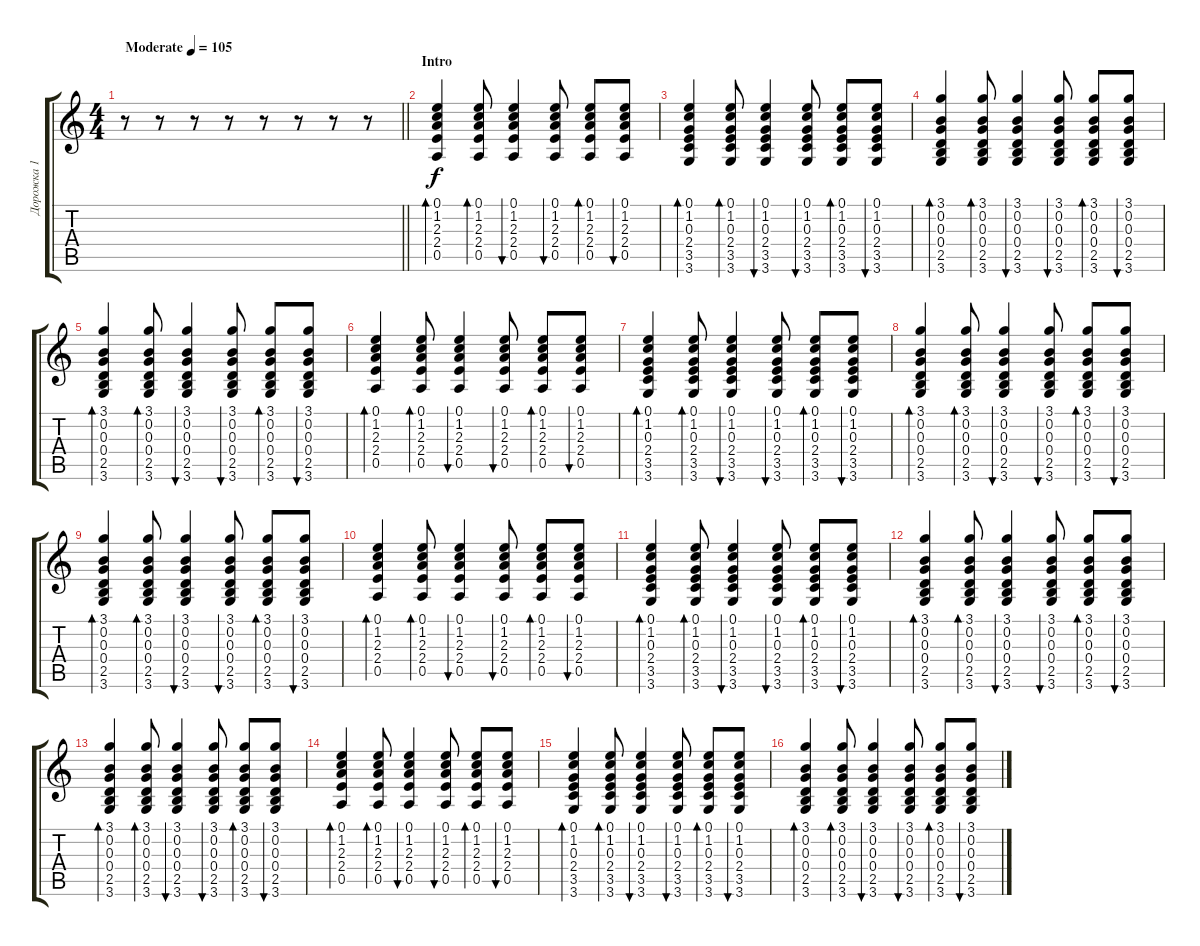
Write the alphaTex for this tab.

\track ("Дорожка 1" "Дорожка 1") {instrument acousticguitarsteel}
\staff {score tabs}
\tuning (E4 B3 G3 D3 A2 E2) {hide}
\ts (4 4)
\tempo (105 "Moderate")
\clef g2
\barLineRight lightlight
\ks c
r.8{dy f instrument acousticguitarsteel} r.8 r.8 r.8 r.8 r.8 r.8 r.8 |
\section ("" "Intro")
(0.1 1.2 2.3 2.4 0.5).4{bd 60} (0.1 1.2 2.3 2.4 0.5).8{bd 60} (0.1 1.2 2.3 2.4 0.5).4{bu 60} (0.1 1.2 2.3 2.4 0.5).8{bu 60} (0.1 1.2 2.3 2.4 0.5).8{bd 60} (0.1 1.2 2.3 2.4 0.5).8{bu 60} |
(0.1 1.2 0.3 2.4 3.5 3.6).4{bd 60} (0.1 1.2 0.3 2.4 3.5 3.6).8{bd 60} (0.1 1.2 0.3 2.4 3.5 3.6).4{bu 60} (0.1 1.2 0.3 2.4 3.5 3.6).8{bu 60} (0.1 1.2 0.3 2.4 3.5 3.6).8{bd 60} (0.1 1.2 0.3 2.4 3.5 3.6).8{bu 60} |
(3.1 0.2 0.3 0.4 2.5 3.6).4{bd 60} (3.1 0.2 0.3 0.4 2.5 3.6).8{bd 60} (3.1 0.2 0.3 0.4 2.5 3.6).4{bu 60} (3.1 0.2 0.3 0.4 2.5 3.6).8{bu 60} (3.1 0.2 0.3 0.4 2.5 3.6).8{bd 60} (3.1 0.2 0.3 0.4 2.5 3.6).8{bu 60} |
(3.1 0.2 0.3 0.4 2.5 3.6).4{bd 60} (3.1 0.2 0.3 0.4 2.5 3.6).8{bd 60} (3.1 0.2 0.3 0.4 2.5 3.6).4{bu 60} (3.1 0.2 0.3 0.4 2.5 3.6).8{bu 60} (3.1 0.2 0.3 0.4 2.5 3.6).8{bd 60} (3.1 0.2 0.3 0.4 2.5 3.6).8{bu 60} |
(0.1 1.2 2.3 2.4 0.5).4{bd 60} (0.1 1.2 2.3 2.4 0.5).8{bd 60} (0.1 1.2 2.3 2.4 0.5).4{bu 60} (0.1 1.2 2.3 2.4 0.5).8{bu 60} (0.1 1.2 2.3 2.4 0.5).8{bd 60} (0.1 1.2 2.3 2.4 0.5).8{bu 60} |
(0.1 1.2 0.3 2.4 3.5 3.6).4{bd 60} (0.1 1.2 0.3 2.4 3.5 3.6).8{bd 60} (0.1 1.2 0.3 2.4 3.5 3.6).4{bu 60} (0.1 1.2 0.3 2.4 3.5 3.6).8{bu 60} (0.1 1.2 0.3 2.4 3.5 3.6).8{bd 60} (0.1 1.2 0.3 2.4 3.5 3.6).8{bu 60} |
(3.1 0.2 0.3 0.4 2.5 3.6).4{bd 60} (3.1 0.2 0.3 0.4 2.5 3.6).8{bd 60} (3.1 0.2 0.3 0.4 2.5 3.6).4{bu 60} (3.1 0.2 0.3 0.4 2.5 3.6).8{bu 60} (3.1 0.2 0.3 0.4 2.5 3.6).8{bd 60} (3.1 0.2 0.3 0.4 2.5 3.6).8{bu 60} |
(3.1 0.2 0.3 0.4 2.5 3.6).4{bd 60} (3.1 0.2 0.3 0.4 2.5 3.6).8{bd 60} (3.1 0.2 0.3 0.4 2.5 3.6).4{bu 60} (3.1 0.2 0.3 0.4 2.5 3.6).8{bu 60} (3.1 0.2 0.3 0.4 2.5 3.6).8{bd 60} (3.1 0.2 0.3 0.4 2.5 3.6).8{bu 60} |
(0.1 1.2 2.3 2.4 0.5).4{bd 60} (0.1 1.2 2.3 2.4 0.5).8{bd 60} (0.1 1.2 2.3 2.4 0.5).4{bu 60} (0.1 1.2 2.3 2.4 0.5).8{bu 60} (0.1 1.2 2.3 2.4 0.5).8{bd 60} (0.1 1.2 2.3 2.4 0.5).8{bu 60} |
(0.1 1.2 0.3 2.4 3.5 3.6).4{bd 60} (0.1 1.2 0.3 2.4 3.5 3.6).8{bd 60} (0.1 1.2 0.3 2.4 3.5 3.6).4{bu 60} (0.1 1.2 0.3 2.4 3.5 3.6).8{bu 60} (0.1 1.2 0.3 2.4 3.5 3.6).8{bd 60} (0.1 1.2 0.3 2.4 3.5 3.6).8{bu 60} |
(3.1 0.2 0.3 0.4 2.5 3.6).4{bd 60} (3.1 0.2 0.3 0.4 2.5 3.6).8{bd 60} (3.1 0.2 0.3 0.4 2.5 3.6).4{bu 60} (3.1 0.2 0.3 0.4 2.5 3.6).8{bu 60} (3.1 0.2 0.3 0.4 2.5 3.6).8{bd 60} (3.1 0.2 0.3 0.4 2.5 3.6).8{bu 60} |
(3.1 0.2 0.3 0.4 2.5 3.6).4{bd 60} (3.1 0.2 0.3 0.4 2.5 3.6).8{bd 60} (3.1 0.2 0.3 0.4 2.5 3.6).4{bu 60} (3.1 0.2 0.3 0.4 2.5 3.6).8{bu 60} (3.1 0.2 0.3 0.4 2.5 3.6).8{bd 60} (3.1 0.2 0.3 0.4 2.5 3.6).8{bu 60} |
(0.1 1.2 2.3 2.4 0.5).4{bd 60} (0.1 1.2 2.3 2.4 0.5).8{bd 60} (0.1 1.2 2.3 2.4 0.5).4{bu 60} (0.1 1.2 2.3 2.4 0.5).8{bu 60} (0.1 1.2 2.3 2.4 0.5).8{bd 60} (0.1 1.2 2.3 2.4 0.5).8{bu 60} |
(0.1 1.2 0.3 2.4 3.5 3.6).4{bd 60} (0.1 1.2 0.3 2.4 3.5 3.6).8{bd 60} (0.1 1.2 0.3 2.4 3.5 3.6).4{bu 60} (0.1 1.2 0.3 2.4 3.5 3.6).8{bu 60} (0.1 1.2 0.3 2.4 3.5 3.6).8{bd 60} (0.1 1.2 0.3 2.4 3.5 3.6).8{bu 60} |
(3.1 0.2 0.3 0.4 2.5 3.6).4{bd 60} (3.1 0.2 0.3 0.4 2.5 3.6).8{bd 60} (3.1 0.2 0.3 0.4 2.5 3.6).4{bu 60} (3.1 0.2 0.3 0.4 2.5 3.6).8{bu 60} (3.1 0.2 0.3 0.4 2.5 3.6).8{bd 60} (3.1 0.2 0.3 0.4 2.5 3.6).8{bu 60}
